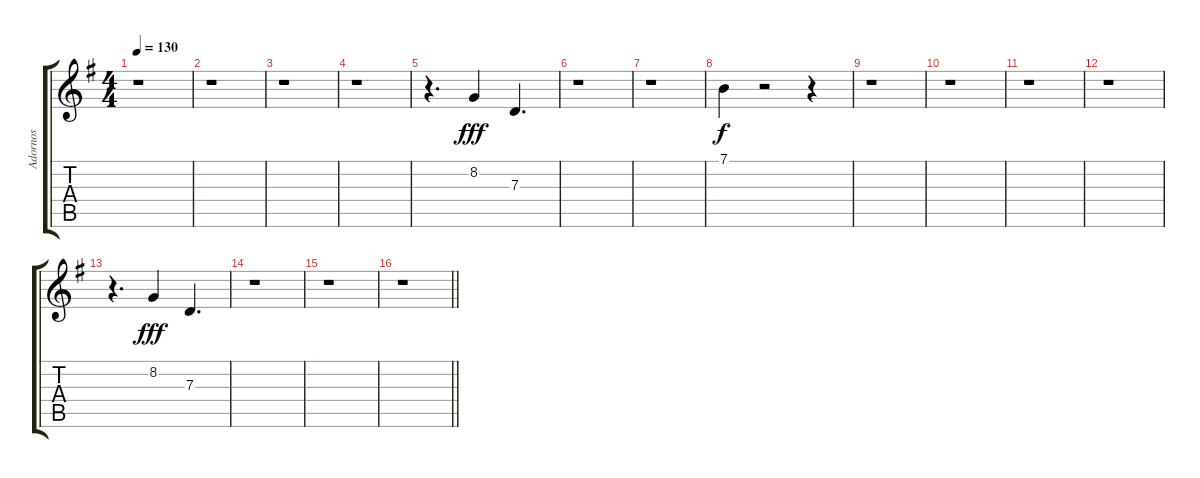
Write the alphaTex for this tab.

\track ("Adornos" "Adornos") {instrument acousticgrandpiano}
\staff {score tabs}
\tuning (E4 B3 G3 D3 A2 E2) {hide}
\ts (4 4)
\tempo 130
\clef g2
\ks g
r.1{dy f} |
r.1 |
r.1 |
r.1 |
r.4{d} 8.2.4{dy fff} 7.3.4{d} |
r.1 |
r.1 |
7.1.4{dy f} r.2 r.4 |
r.1 |
r.1 |
r.1 |
r.1 |
r.4{d} 8.2.4{dy fff} 7.3.4{d} |
r.1 |
r.1 |
\barLineRight lightlight
r.1
